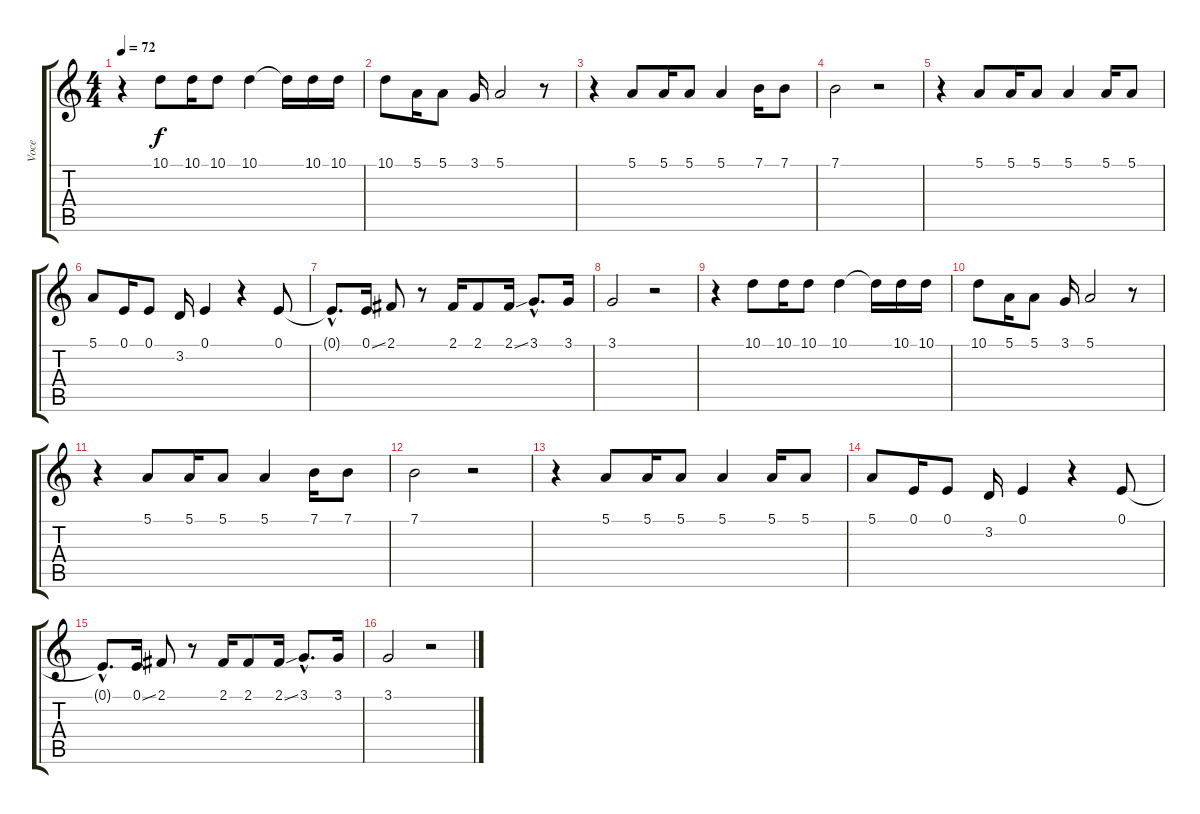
\track ("Voce" "Voce") {instrument tuba}
\staff {score tabs}
\tuning (E4 B3 G3 D3 A2 E2) {hide}
\ts (4 4)
\tempo 72
\clef g2
\ks c
r.4{dy f instrument tuba} 10.1.8 10.1.16 10.1.8 10.1.4 10.1{t}.16 10.1.16 10.1.16 |
10.1.8 5.1.16 5.1.8 3.1.16 5.1.2 r.8 |
r.4 5.1.8 5.1.16 5.1.8 5.1.4 7.1.16 7.1.8 |
7.1.2 r.2 |
r.4 5.1.8 5.1.16 5.1.8 5.1.4 5.1.16 5.1.8 |
5.1.8 0.1.16 0.1.8 3.2.16 0.1.4 r.4 0.1.8 |
0.1{hac t}.8{d} 0.1{ss}.16 2.1.8 r.8 2.1.16 2.1.8 2.1{ss}.16 3.1{hac}.8{d} 3.1.16 |
3.1.2 r.2 |
r.4 10.1.8 10.1.16 10.1.8 10.1.4 10.1{t}.16 10.1.16 10.1.16 |
10.1.8 5.1.16 5.1.8 3.1.16 5.1.2 r.8 |
r.4 5.1.8 5.1.16 5.1.8 5.1.4 7.1.16 7.1.8 |
7.1.2 r.2 |
r.4 5.1.8 5.1.16 5.1.8 5.1.4 5.1.16 5.1.8 |
5.1.8 0.1.16 0.1.8 3.2.16 0.1.4 r.4 0.1.8 |
0.1{hac t}.8{d} 0.1{ss}.16 2.1.8 r.8 2.1.16 2.1.8 2.1{ss}.16 3.1{hac}.8{d} 3.1.16 |
3.1.2 r.2
